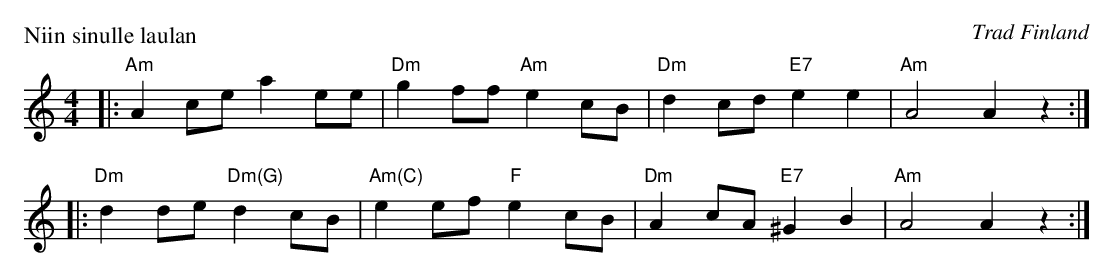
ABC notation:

X:1
P: Niin sinulle laulan
O: Trad Finland
M: 4/4
L: 1/8
K: Am
|: "Am"A2 ce a2 ee \
| "Dm"g2 ff "Am"e2 cB \
| "Dm"d2 cd "E7"e2 e2 \
| "Am"A4 A2 z2 :|
|: "Dm"d2 de "Dm(G)"d2 cB \
| "Am(C)"e2ef "F"e2 cB \
| "Dm"A2 cA "E7"^G2 B2 \
| "Am"A4 A2 z2 :|
